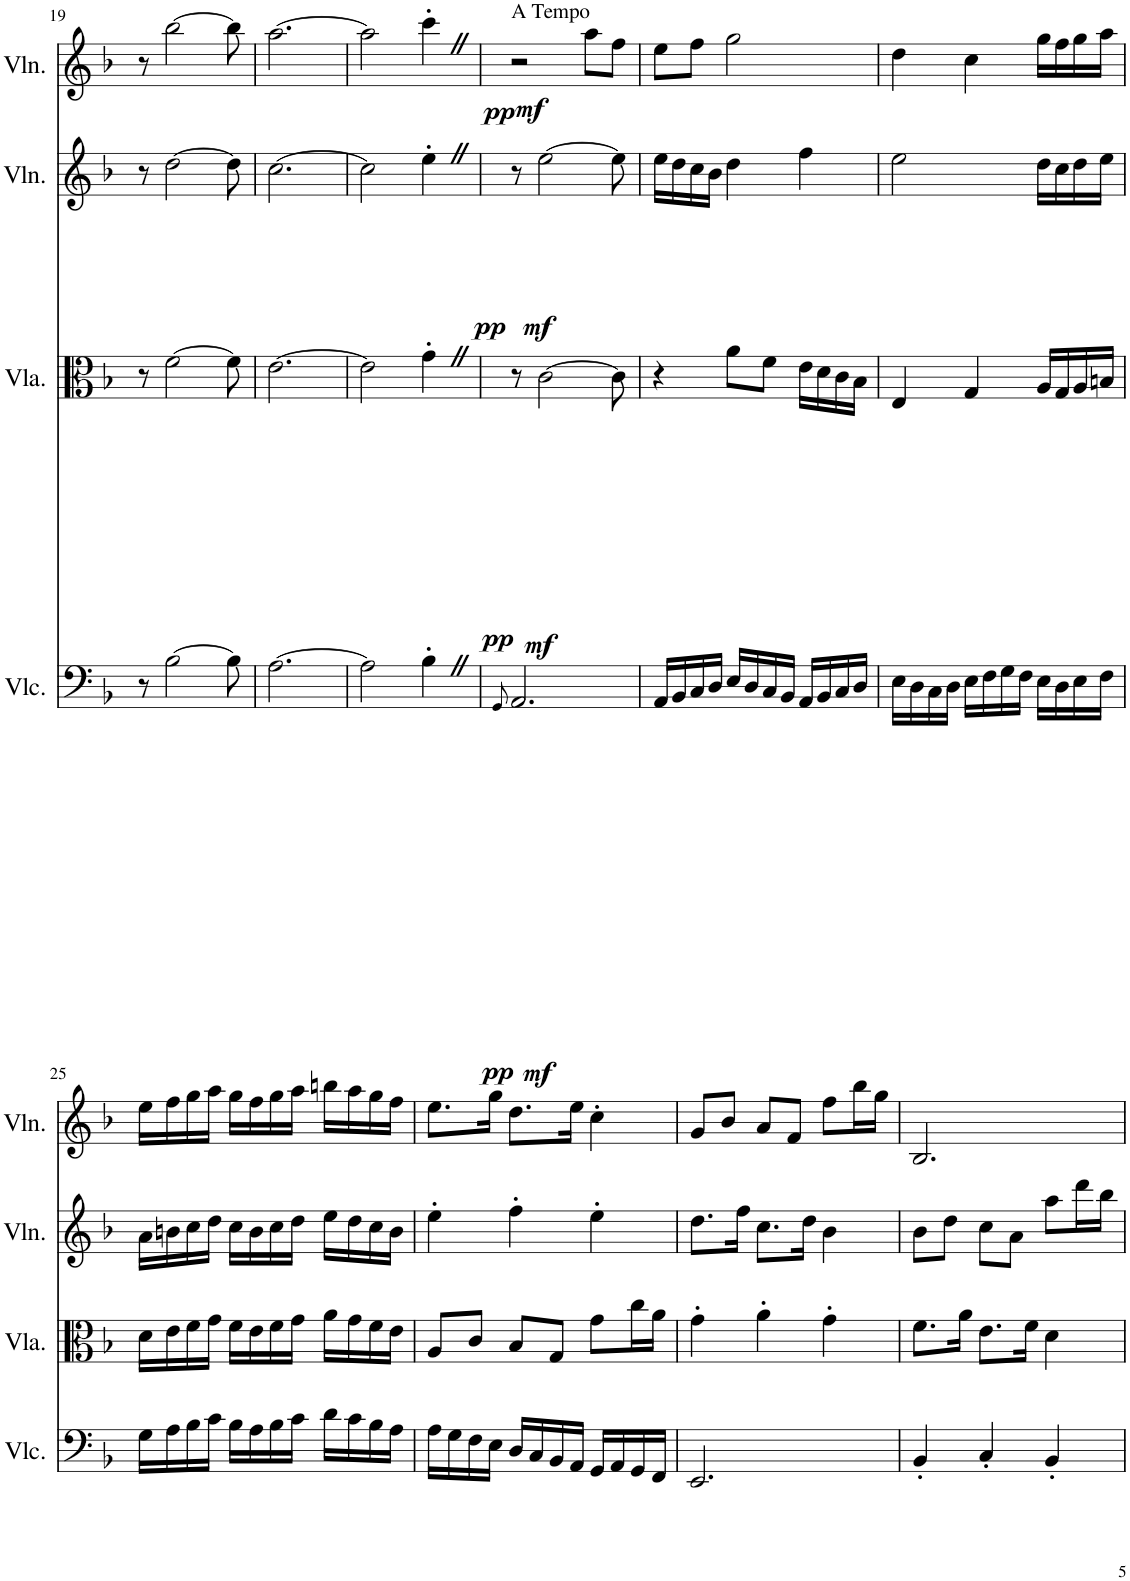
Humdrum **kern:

**kern	**dynam	**kern	**dynam	**kern	**dynam	**kern	**dynam
*part4	*part4	*part3	*part3	*part2	*part2	*part1	*part1
*staff4	*staff4	*staff3	*staff3	*staff2	*staff2	*staff1	*staff1
*I"Violoncello	*	*I"Viola	*	*I"Violin	*	*I"Violin	*
*I'Vlc.	*	*I'Vla.	*	*I'Vln.	*	*I'Vln.	*
!!LO:PB:g=z
*clefF4	*	*clefC3	*	*clefG2	*	*clefG2	*
*k[b-]	*	*k[b-]	*	*k[b-]	*	*k[b-]	*
*M3/4	*	*M3/4	*	*M3/4	*	*M3/4	*
=19	=19	=19	=19	=19	=19	=19	=19
8r	.	8r	.	8r	.	8r	.
[2B-\	.	[2f\	.	[2dd\	.	[2bb-\	.
8B-\]	.	8f\]	.	8dd\]	.	8bb-\]	.
=20	=20	=20	=20	=20	=20	=20	=20
[2.A\	.	[2.e\	.	[2.cc\	.	[2.aa\	.
=21	=21	=21	=21	=21	=21	=21	=21
2A\]	.	2e\]	.	2cc\]	.	2aa\]	.
!	!LO:DY:b	!	!LO:DY:b	!	!LO:DY:b	!	!LO:DY:b
4B-'Z\	pp	4g'Z\	pp	4ee'Z\	pp	4ccc'Z\	pp
=22	=22	=22	=22	=22	=22	=22	=22
8qGG/	.	.	.	.	.	.	.
!	!	!	!	!	!	!LO:TX:a:t=A Tempo	!
!	!LO:DY:b	!	!LO:DY:b	!	!LO:DY:b	!	!LO:DY:b
2.AA/	mf	8r	mf	8r	mf	2r	mf
.	.	[2c\	.	[2ee\	.	.	.
.	.	.	.	.	.	8aa\L	.
.	.	8c\]	.	8ee\]	.	8ff\J	.
=23	=23	=23	=23	=23	=23	=23	=23
16AA/LL	.	4r	.	16ee\LL	.	8ee\L	.
16BB-/	.	.	.	16dd\	.	.	.
16C/	.	.	.	16cc\	.	8ff\J	.
16D/JJ	.	.	.	16b-\JJ	.	.	.
16E/LL	.	8a\L	.	4dd\	.	2gg\	.
16D/	.	.	.	.	.	.	.
16C/	.	8f\J	.	.	.	.	.
16BB-/JJ	.	.	.	.	.	.	.
16AA/LL	.	16e\LL	.	4ff\	.	.	.
16BB-/	.	16d\	.	.	.	.	.
16C/	.	16c\	.	.	.	.	.
16D/JJ	.	16B-\JJ	.	.	.	.	.
=24	=24	=24	=24	=24	=24	=24	=24
16E\LL	.	4E/	.	2ee\	.	4dd\	.
16D\	.	.	.	.	.	.	.
16C\	.	.	.	.	.	.	.
16D\JJ	.	.	.	.	.	.	.
16E\LL	.	4G/	.	.	.	4cc\	.
16F\	.	.	.	.	.	.	.
16G\	.	.	.	.	.	.	.
16F\JJ	.	.	.	.	.	.	.
16E\LL	.	16A/LL	.	16dd\LL	.	16gg\LL	.
16D\	.	16G/	.	16cc\	.	16ff\	.
16E\	.	16A/	.	16dd\	.	16gg\	.
16F\JJ	.	16Bn/JJ	.	16ee\JJ	.	16aa\JJ	.
!!LO:LB:g=z
=25	=25	=25	=25	=25	=25	=25	=25
16G\LL	.	16d\LL	.	16a\LL	.	16ee\LL	.
16A\	.	16e\	.	16bn\	.	16ff\	.
16B-\	.	16f\	.	16cc\	.	16gg\	.
16c\JJ	.	16g\JJ	.	16dd\JJ	.	16aa\JJ	.
16B-\LL	.	16f\LL	.	16cc\LL	.	16gg\LL	.
16A\	.	16e\	.	16b\	.	16ff\	.
16B-\	.	16f\	.	16cc\	.	16gg\	.
16c\JJ	.	16g\JJ	.	16dd\JJ	.	16aa\JJ	.
16d\LL	.	16a\LL	.	16ee\LL	.	16bbn\LL	.
16c\	.	16g\	.	16dd\	.	16aa\	.
16B-\	.	16f\	.	16cc\	.	16gg\	.
16A\JJ	.	16e\JJ	.	16b\JJ	.	16ff\JJ	.
=26	=26	=26	=26	=26	=26	=26	=26
16A\LL	.	8A/L	.	4ee'\	.	8.ee\L	.
16G\	.	.	.	.	.	.	.
16F\	.	8c/J	.	.	.	.	.
16E\JJ	.	.	.	.	.	16gg\Jk	.
16D/LL	.	8B-/L	.	4ff'\	.	8.dd\L	.
16C/	.	.	.	.	.	.	.
16BB-/	.	8G/J	.	.	.	.	.
16AA/JJ	.	.	.	.	.	16ee\Jk	.
16GG/LL	.	8g\L	.	4ee'\	.	4cc'\	.
16AA/	.	.	.	.	.	.	.
16GG/	.	16cc\L	.	.	.	.	.
16FF/JJ	.	16a\JJ	.	.	.	.	.
=27	=27	=27	=27	=27	=27	=27	=27
2.EE/	.	4g'\	.	8.dd\L	.	8g/L	.
.	.	.	.	.	.	8b-/J	.
.	.	.	.	16ff\Jk	.	.	.
.	.	4a'\	.	8.cc\L	.	8a/L	.
.	.	.	.	.	.	8f/J	.
.	.	.	.	16dd\Jk	.	.	.
.	.	4g'\	.	4b-\	.	8ff\L	.
.	.	.	.	.	.	16bb-\L	.
.	.	.	.	.	.	16gg\JJ	.
=28	=28	=28	=28	=28	=28	=28	=28
4BB-'/	.	8.f\L	.	8b-\L	.	2.B-/	.
.	.	.	.	8dd\J	.	.	.
.	.	16a\Jk	.	.	.	.	.
4C'/	.	8.e\L	.	8cc\L	.	.	.
.	.	.	.	8a\J	.	.	.
.	.	16f\Jk	.	.	.	.	.
4BB-'/	.	4d\	.	8aa\L	.	.	.
.	.	.	.	16ddd\L	.	.	.
.	.	.	.	16bb-\JJ	.	.	.
=	=	=	=	=	=	=	=
*-	*-	*-	*-	*-	*-	*-	*-
